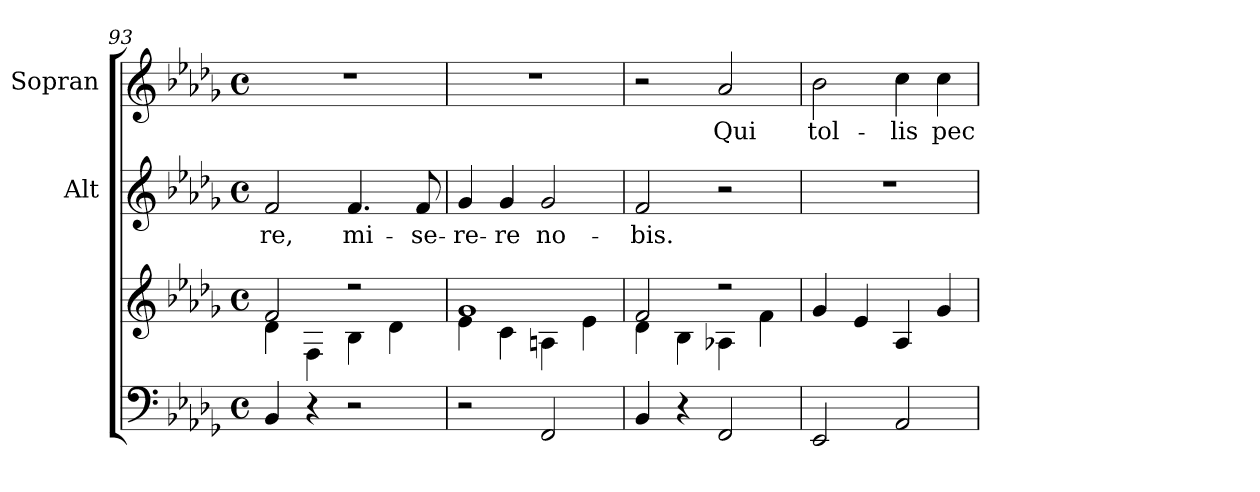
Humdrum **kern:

**kern	**kern	**kern	**text	**kern	**text
*part3	*part3	*part2	*part2	*part1	*part1
*staff4	*staff3	*staff2	*staff2	*staff1	*staff1
*	*	*I"Alt	*	*I"Sopran	*
*	*	*I'A.	*	*I'S.	*
*clefF4	*clefG2	*clefG2	*	*clefG2	*
*k[b-e-a-d-g-]	*k[b-e-a-d-g-]	*k[b-e-a-d-g-]	*	*k[b-e-a-d-g-]	*
*D-:	*D-:	*D-:	*	*D-:	*
*M4/4	*M4/4	*M4/4	*	*M4/4	*
*met(c)	*met(c)	*met(c)	*	*met(c)	*
=93	=93	=93	=93	=93	=93
*	*^	*	*	*	*
!	!	!	!	!LO:LY:b	!	!
4BB-/	2f/	4d-\	2f/	-re,	1r	.
4r	.	4F\	.	.	.	.
!	!	!	!	!LO:LY:b	!	!
2r	2r	4B-\	4.f/	mi-	.	.
.	.	4d-\	.	.	.	.
!	!	!	!	!LO:LY:b	!	!
.	.	.	8f/	-se-	.	.
=94	=94	=94	=94	=94	=94	=94
!	!	!	!	!LO:LY:b	!	!
2r	1g-	4e-\	4g-/	-re-	1r	.
!	!	!	!	!LO:LY:b	!	!
.	.	4c\	4g-/	-re	.	.
!	!	!	!	!LO:LY:b	!	!
2FF/	.	4An\	2g-/	no-	.	.
.	.	4e-\	.	.	.	.
=95	=95	=95	=95	=95	=95	=95
!	!	!	!	!LO:LY:b	!	!
4BB-/	2f/	4d-\	2f/	-bis.	2r	.
4r	.	4B-\	.	.	.	.
!	!	!	!	!	!	!LO:LY:b
2FF/	2r	4A-X\	2r	.	2a-/	Qui
.	.	4f\	.	.	.	.
=96	=96	=96	=96	=96	=96	=96
!	!	!	!	!	!	!LO:LY:b
*	*v	*v	*	*	*	*
2EE-/	4g-/	1r	.	2b-\	tol-
.	4e-/	.	.	.	.
!	!	!	!	!	!LO:LY:b
2AA-/	4A-/	.	.	4cc\	-lis
!	!	!	!	!	!LO:LY:b
.	4g-/	.	.	4cc\	pec-
=	=	=	=	=	=
*-	*-	*-	*-	*-	*-
